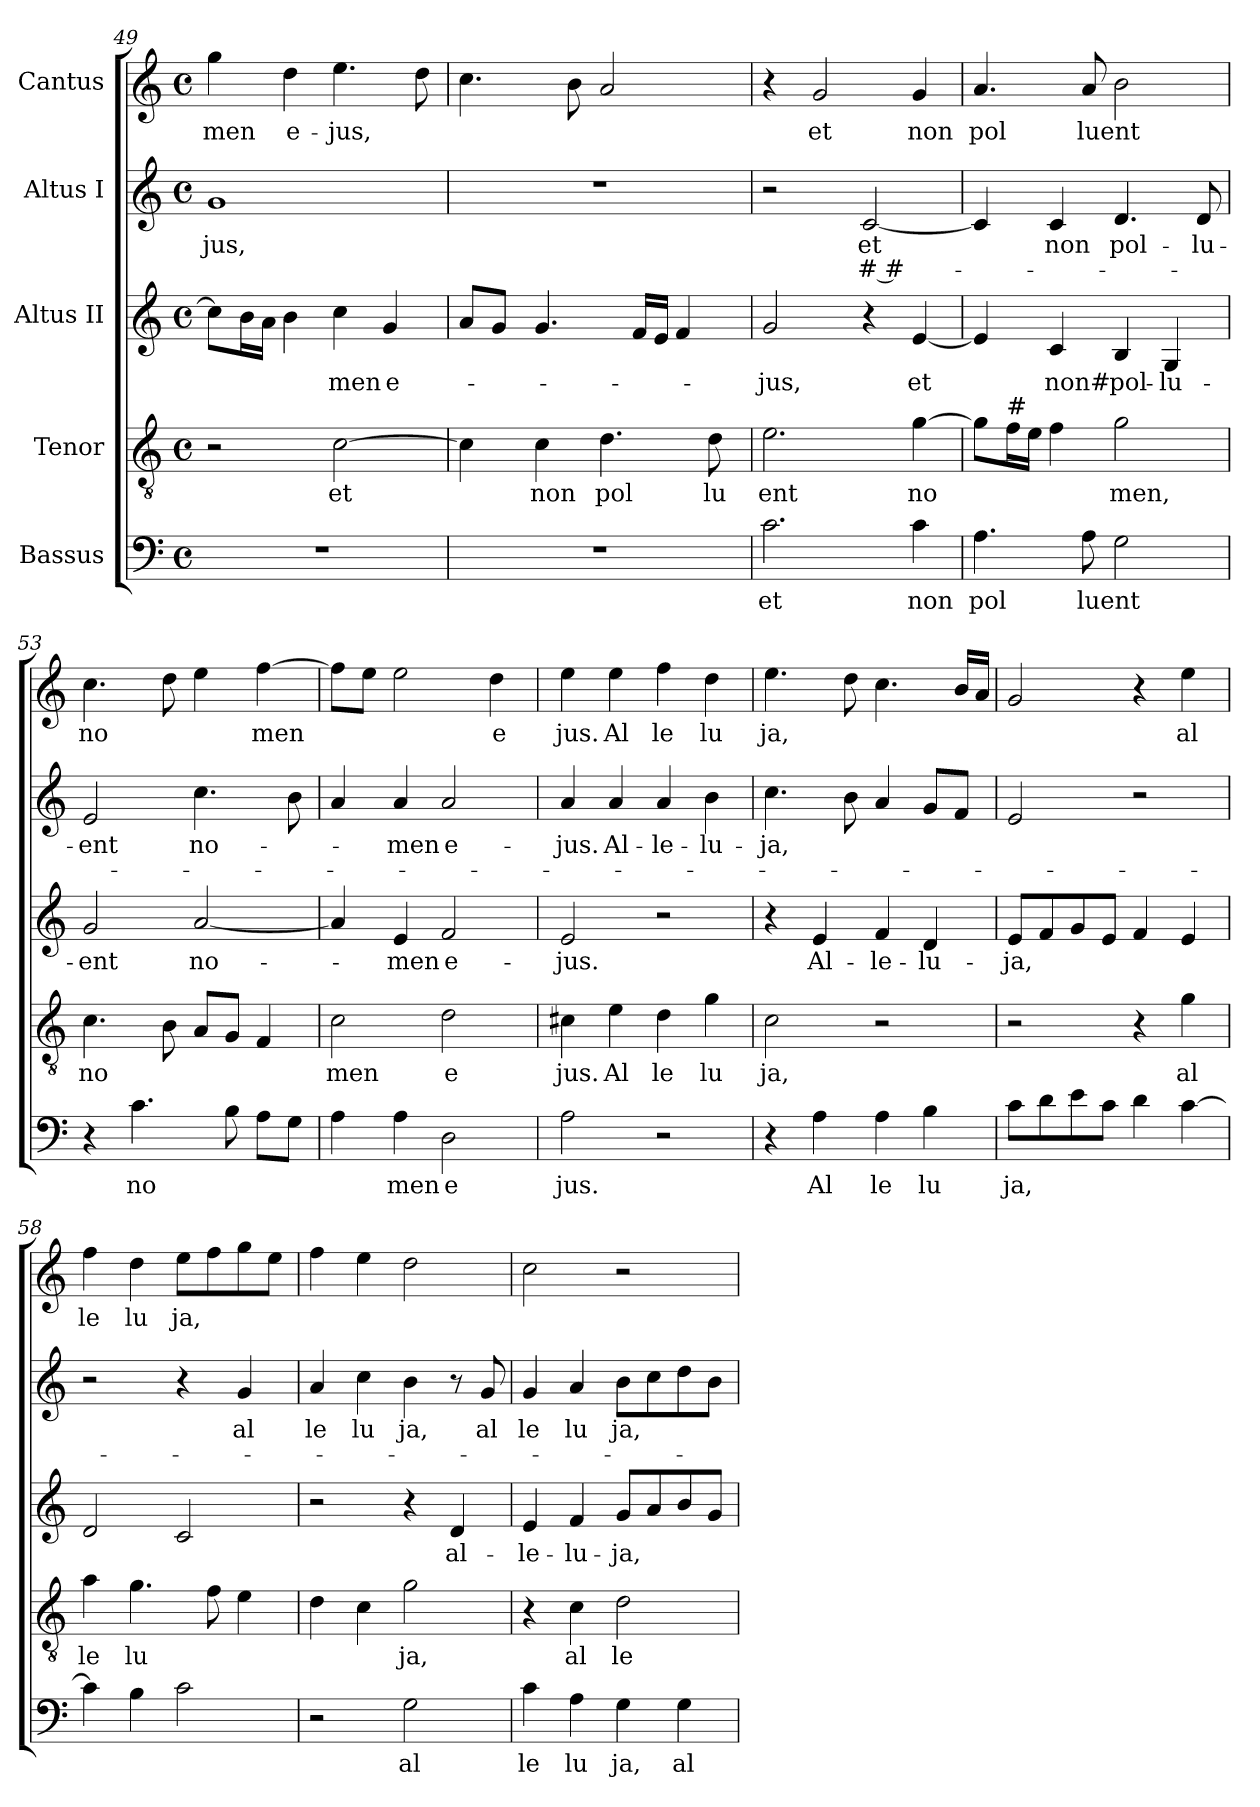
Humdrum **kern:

**kern	**text	**kern	**text	**kern	**text	**kern	**text	**text	**kern	**text
*part5	*part5	*part4	*part4	*part3	*part3	*part2	*part2	*part2	*part1	*part1
*staff5	*staff5	*staff4	*staff4	*staff3	*staff3	*staff2	*staff2	*staff2	*staff1	*staff1
*I"Bassus	*	*I"Tenor	*	*I"Altus II	*	*I"Altus I	*	*	*I"Cantus	*
*clefF4	*	*clefGv2	*	*clefG2	*	*clefG2	*	*	*clefG2	*
*M4/4	*	*M4/4	*	*M4/4	*	*M4/4	*	*	*M4/4	*
*met(c)	*	*met(c)	*	*met(c)	*	*met(c)	*	*	*met(c)	*
=49	=49	=49	=49	=49	=49	=49	=49	=49	=49	=49
!	!	!	!	!	!	!	!LO:LY:b:cj	!	!	!LO:LY:b:cj
1r	.	2r	.	8cc\L]	.	1g	jus,	.	4gg\	-men
.	.	.	.	16b\	.	.	.	.	.	.
.	.	.	.	16a\J	.	.	.	.	.	.
!	!	!	!	!	!	!	!	!	!	!LO:LY:b:cj
.	.	.	.	4b\	.	.	.	.	4dd\	e-
!	!	!	!LO:LY:b:cj	!	!LO:LY:b:cj	!	!	!	!	!LO:LY:b
.	.	[<2c\	et	4cc\	-men	.	.	.	4.ee\	-jus,
!	!	!	!	!	!LO:LY:b:cj	!	!	!	!	!
.	.	.	.	4g/	e-	.	.	.	.	.
.	.	.	.	.	.	.	.	.	8dd\	.
!!LO:LB:g=z
=50	=50	=50	=50	=50	=50	=50	=50	=50	=50	=50
*	*	*^	*	*	*	*	*	*	*	*
1r	.	4c\]	8.ryy	.	8a/L	.	1r	.	.	4.cc\	.
.	.	.	.	.	8g/J	.	.	.	.	.	.
.	.	.	2ryy	.	.	.	.	.	.	.	.
!	!	!	!	!LO:LY:b:cj	!	!	!	!	!	!	!
.	.	4c\	.	non	4.g/	.	.	.	.	.	.
.	.	.	.	.	.	.	.	.	.	8b\	.
!	!	!	!	!LO:LY:b:cj	!	!	!	!	!	!	!
.	.	4.d\	.	pol	.	.	.	.	.	2a/	.
.	.	.	.	.	16f/L	.	.	.	.	.	.
.	.	.	4ryy	.	16e/J	.	.	.	.	.	.
.	.	.	.	.	4f/	.	.	.	.	.	.
!	!	!	!	!LO:LY:b:cj	!	!	!	!	!	!	!
.	.	8d\	.	lu	.	.	.	.	.	.	.
.	.	.	16ryy	.	.	.	.	.	.	.	.
=51	=51	=51	=51	=51	=51	=51	=51	=51	=51	=51	=51
!	!LO:LY:b:cj	!	!	!LO:LY:b:cj	!	!LO:LY:b:cj	!	!	!	!	!
*	*	*v	*v	*	*	*	*	*	*	*	*
2.c\	et	2.e\	ent	2g/	-jus,	2r	.	.	4r	.
!	!	!	!	!	!	!	!	!	!	!LO:LY:b:cj
.	.	.	.	.	.	.	.	.	2g/	et
!	!	!	!	!	!	!	!LO:LY:b:cj	!LO:LY:b:rj	!	!
.	.	.	.	4r	.	[<2c/	et	# #-	.	.
!	!LO:LY:b:cj	!	!LO:LY:b:cj	!	!LO:LY:b:cj	!	!	!	!	!LO:LY:b:cj
4c\	non	[>4g\	no	[<4e/	et	.	.	.	4g/	non
=52	=52	=52	=52	=52	=52	=52	=52	=52	=52	=52
!	!LO:LY:b:cj	!	!	!	!	!	!	!	!	!LO:LY:b:cj
4.A\	pol	8g\L]	.	4e/]	.	4c/]	.	.	4.a/	pol
!	!	!LO:TX:a:t=#	!	!	!	!	!	!	!	!
.	.	16f\	.	.	.	.	.	.	.	.
.	.	16e\J	.	.	.	.	.	.	.	.
!	!	!	!	!	!LO:LY:b:rj	!	!LO:LY:b:cj	!	!	!
.	.	4f\	.	4c/	non#	4c/	-non	.	.	.
!	!LO:LY:b	!	!	!	!	!	!	!	!	!LO:LY:b
8A\	luent	.	.	.	.	.	.	.	8a/	luent
!	!	!	!LO:LY:b:cj	!	!LO:LY:b:cj	!	!LO:LY:b:cj	!	!	!
2G\	.	2g\	men,	4B/	pol-	4.d/	pol-	.	2b\	.
!	!	!	!	!	!LO:LY:b:cj	!	!	!	!	!
.	.	.	.	4G/	-lu-	.	.	.	.	.
!	!	!	!	!	!	!	!LO:LY:b:cj	!	!	!
.	.	.	.	.	.	8d/	-lu-	.	.	.
=53	=53	=53	=53	=53	=53	=53	=53	=53	=53	=53
!	!	!	!LO:LY:b:cj	!	!LO:LY:b:cj	!	!LO:LY:b:cj	!	!	!LO:LY:b:cj
4r	.	4.c\	no	2g/	-ent	2e/	-ent	.	4.cc\	no
!	!LO:LY:b:cj	!	!	!	!	!	!	!	!	!
4.c\	no	.	.	.	.	.	.	.	.	.
.	.	8B\	.	.	.	.	.	.	8dd\	.
!	!	!	!	!	!LO:LY:b:cj	!	!LO:LY:b:cj	!	!	!
.	.	8A/L	.	[<2a/	no-	4.cc\	no-	.	4ee\	.
8B\	.	8G/J	.	.	.	.	.	.	.	.
!	!	!	!	!	!	!	!	!	!	!LO:LY:b
8A\L	.	4F/	.	.	.	.	.	.	[>4ff\	men
8G\J	.	.	.	.	.	8b\	.	.	.	.
=54	=54	=54	=54	=54	=54	=54	=54	=54	=54	=54
!	!	!	!LO:LY:b:cj	!	!	!	!	!	!	!
4A\	.	2c\	men	4a/]	.	4a/	.	.	8ff\L]	.
.	.	.	.	.	.	.	.	.	8ee\J	.
!	!LO:LY:b:cj	!	!	!	!LO:LY:b:cj	!	!LO:LY:b:cj	!	!	!
4A\	men	.	.	4e/	-men	4a/	-men	.	2ee\	.
!	!LO:LY:b:cj	!	!LO:LY:b:cj	!	!LO:LY:b:cj	!	!LO:LY:b:cj	!	!	!
2D\	e	2d\	e	2f/	e-	2a/	e-	.	.	.
!	!	!	!	!	!	!	!	!	!	!LO:LY:b:cj
.	.	.	.	.	.	.	.	.	4dd\	e
=55	=55	=55	=55	=55	=55	=55	=55	=55	=55	=55
!	!LO:LY:b:cj	!	!LO:LY:b:cj	!	!LO:LY:b:cj	!	!LO:LY:b:cj	!	!	!LO:LY:b:cj
2A\	jus.	4c#X\	jus.	2e/	-jus.	4a/	-jus.	.	4ee\	jus.
!	!	!	!LO:LY:b:cj	!	!	!	!LO:LY:b:cj	!	!	!LO:LY:b:cj
.	.	4e\	Al	.	.	4a/	Al-	.	4ee\	Al
!	!	!	!LO:LY:b:cj	!	!	!	!LO:LY:b:cj	!	!	!LO:LY:b:cj
2r	.	4d\	le	2r	.	4a/	-le-	.	4ff\	le
!	!	!	!LO:LY:b:cj	!	!	!	!LO:LY:b:cj	!	!	!LO:LY:b:cj
.	.	4g\	lu	.	.	4b\	-lu-	.	4dd\	lu
!!LO:PB:g=z
=56	=56	=56	=56	=56	=56	=56	=56	=56	=56	=56
!	!	!	!LO:LY:b:cj	!	!	!	!LO:LY:b:cj	!	!	!LO:LY:b:cj
4r	.	2c\	ja,	4r	.	4.cc\	-ja,	.	4.ee\	ja,
!	!LO:LY:b:cj	!	!	!	!LO:LY:b:cj	!	!	!	!	!
4A\	Al	.	.	4e/	Al-	.	.	.	.	.
.	.	.	.	.	.	8b\	.	.	8dd\	.
!	!LO:LY:b:cj	!	!	!	!LO:LY:b:cj	!	!	!	!	!
4A\	le	2r	.	4f/	-le-	4a/	.	.	4.cc\	.
!	!LO:LY:b:cj	!	!	!	!LO:LY:b:cj	!	!	!	!	!
4B\	lu	.	.	4d/	-lu-	8g/L	.	.	.	.
.	.	.	.	.	.	8f/J	.	.	16b/L	.
.	.	.	.	.	.	.	.	.	16a/J	.
=57	=57	=57	=57	=57	=57	=57	=57	=57	=57	=57
!	!LO:LY:b:cj	!	!	!	!LO:LY:b:cj	!	!	!	!	!
8c\L	ja,	2r	.	8e/L	-ja,	2e/	.	.	2g/	.
8d\	.	.	.	8f/	.	.	.	.	.	.
8e\	.	.	.	8g/	.	.	.	.	.	.
8c\J	.	.	.	8e/J	.	.	.	.	.	.
4d\	.	4r	.	4f/	.	2r	.	.	4r	.
!	!	!	!LO:LY:b:cj	!	!	!	!	!	!	!LO:LY:b:cj
[>4c\	.	4g\	al	4e/	.	.	.	.	4ee\	al
=58	=58	=58	=58	=58	=58	=58	=58	=58	=58	=58
!	!	!	!LO:LY:b:cj	!	!	!	!	!	!	!LO:LY:b:cj
4c\]	.	4a\	le	2d/	.	2r	.	.	4ff\	le
!	!	!	!LO:LY:b:cj	!	!	!	!	!	!	!LO:LY:b:cj
4B\	.	4.g\	lu	.	.	.	.	.	4dd\	lu
!	!	!	!	!	!	!	!	!	!	!LO:LY:b:cj
2c\	.	.	.	2c/	.	4r	.	.	8ee\L	ja,
.	.	8f\	.	.	.	.	.	.	8ff\	.
!	!	!	!	!	!	!	!LO:LY:b:cj	!	!	!
.	.	4e\	.	.	.	4g/	al	.	8gg\	.
.	.	.	.	.	.	.	.	.	8ee\J	.
=59	=59	=59	=59	=59	=59	=59	=59	=59	=59	=59
!	!	!	!	!	!	!	!LO:LY:b:cj	!	!	!
2r	.	4d\	.	2r	.	4a/	le	.	4ff\	.
!	!	!	!	!	!	!	!LO:LY:b:cj	!	!	!
.	.	4c\	.	.	.	4cc\	lu	.	4ee\	.
!	!LO:LY:b:cj	!	!LO:LY:b:cj	!	!	!	!LO:LY:b:cj	!	!	!
2G\	al	2g\	ja,	4r	.	4b\	ja,	.	2dd\	.
!	!	!	!	!	!LO:LY:b:cj	!	!	!	!	!
.	.	.	.	4d/	al-	8r	.	.	.	.
!	!	!	!	!	!	!	!LO:LY:b:cj	!	!	!
.	.	.	.	.	.	8g/	al	.	.	.
=60	=60	=60	=60	=60	=60	=60	=60	=60	=60	=60
!	!LO:LY:b:cj	!	!	!	!LO:LY:b:cj	!	!LO:LY:b:cj	!	!	!
4c\	le	4r	.	4e/	-le-	4g/	le	.	2cc\	.
!	!LO:LY:b:cj	!	!LO:LY:b:cj	!	!LO:LY:b:cj	!	!LO:LY:b:cj	!	!	!
4A\	lu	4c\	al	4f/	-lu-	4a/	lu	.	.	.
!	!LO:LY:b:cj	!	!LO:LY:b:cj	!	!LO:LY:b:cj	!	!LO:LY:b:cj	!	!	!
4G\	ja,	2d\	le	8g/L	-ja,	8b\L	ja,	.	2r	.
.	.	.	.	8a/	.	8cc\	.	.	.	.
!	!LO:LY:b:cj	!	!	!	!	!	!	!	!	!
4G\	al	.	.	8b/	.	8dd\	.	.	.	.
.	.	.	.	8g/J	.	8b\J	.	.	.	.
=	=	=	=	=	=	=	=	=	=	=
*-	*-	*-	*-	*-	*-	*-	*-	*-	*-	*-
